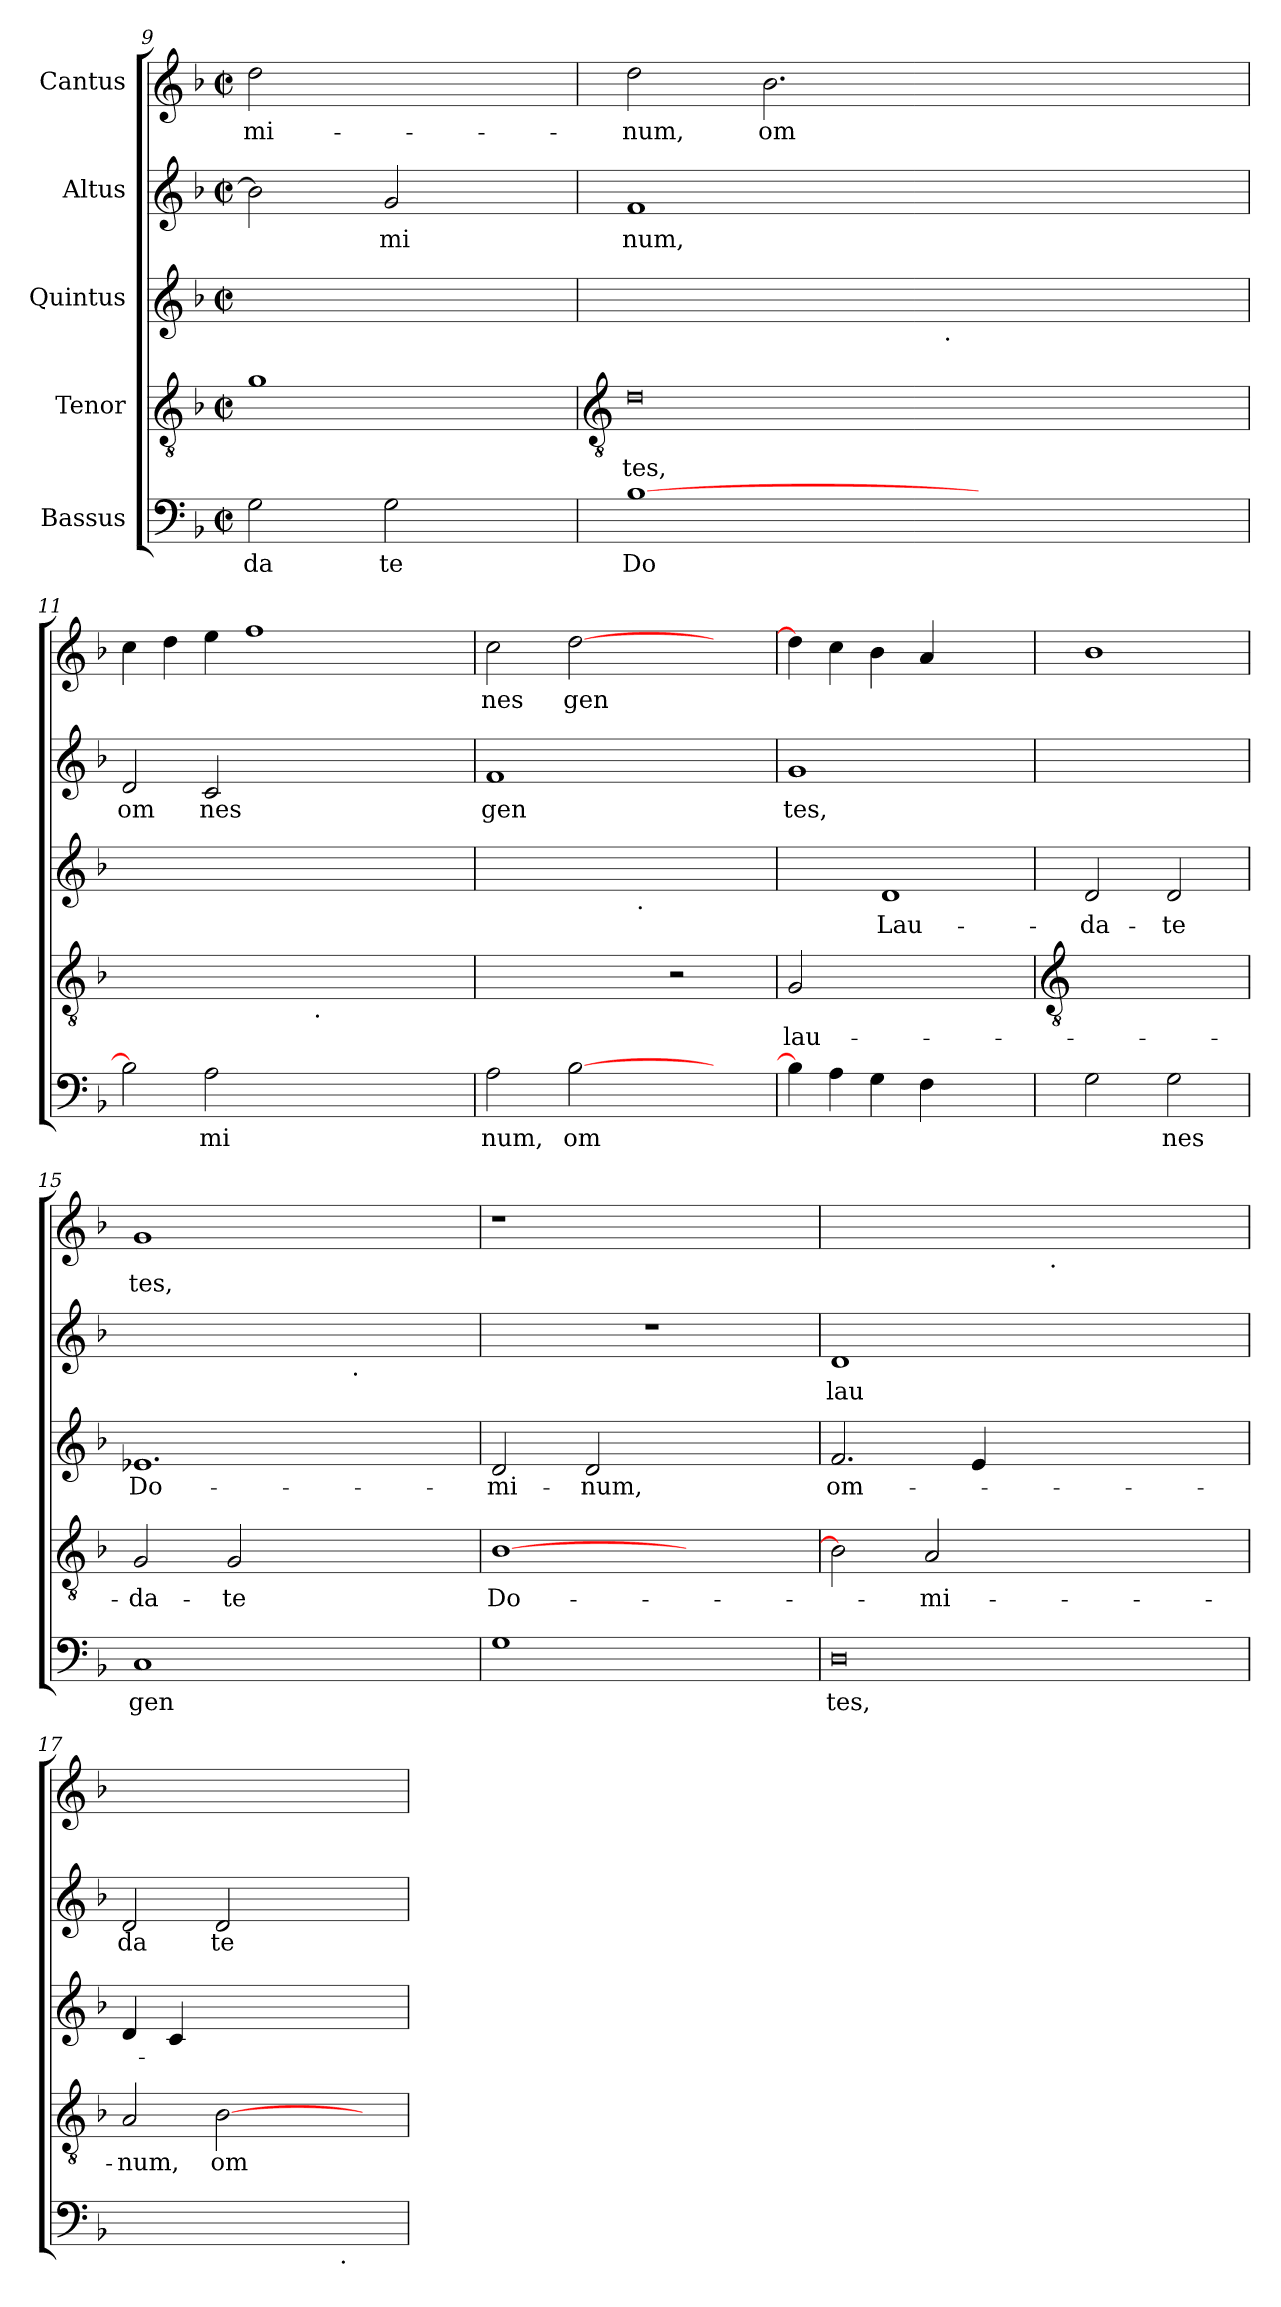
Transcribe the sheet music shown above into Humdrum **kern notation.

**kern	**text	**kern	**text	**kern	**text	**kern	**text	**kern	**text
*part5	*part5	*part4	*part4	*part3	*part3	*part2	*part2	*part1	*part1
*staff5	*staff5	*staff4	*staff4	*staff3	*staff3	*staff2	*staff2	*staff1	*staff1
*I"Bassus	*	*I"Tenor	*	*I"Quintus	*	*I"Altus	*	*I"Cantus	*
!!LO:LB:g=z
*clefF4	*	*clefGv2	*	*clefG2	*	*clefG2	*	*clefG2	*
*k[b-]	*	*k[b-]	*	*k[b-]	*	*k[b-]	*	*k[b-]	*
*F:	*	*F:	*	*F:	*	*F:	*	*F:	*
*M2/2	*	*M2/2	*	*M2/2	*	*M2/2	*	*M2/2	*
*met(c|)	*	*met(c|)	*	*met(c|)	*	*met(c|)	*	*met(c|)	*
=9A	=9A	=9A	=9A	=9A	=9A	=9A	=9A	=9A	=9A
!	!LO:LY:b	!	!	!	!	!	!	!	!LO:LY:b
2G\	-da	1g	.	4ryy	.	2b-\]	.	2dd\	-mi-
.	.	.	.	4ryy	.	.	.	.	.
!	!LO:LY:b	!	!	!	!	!	!LO:LY:b	!	!
2G\	te	.	.	64ryy	.	2g/	-mi	2ryy	.
.	.	.	.	64ryy	.	.	.	.	.
.	.	.	.	64ryy	.	.	.	.	.
.	.	.	.	4ryy	.	.	.	.	.
.	.	.	.	8ryy	.	.	.	.	.
.	.	.	.	16ryy	.	.	.	.	.
.	.	.	.	64ryy	.	.	.	.	.
!!LO:LB:g=z
=10	=10	=10	=10	=10	=10	=10	=10	=10	=10
*	*	*clefGv2	*	*	*	*	*	*	*
!	!LO:LY:b	!	!LO:LY:b	!	!	!	!LO:LY:b	!	!LO:LY:b
[1B-	Do	0d	tes,	4ryy	.	1f	num,	2dd\	-num,
.	.	.	.	4ryy	.	.	.	.	.
!	!	!	!	!	!	!	!	!	!LO:LY:b
.	.	.	.	4ryy	.	.	.	2.b-\	om
.	.	.	.	32ryy	.	.	.	.	.
.	.	.	.	32ryy	.	.	.	.	.
.	.	.	.	32ryy	.	.	.	.	.
.	.	.	.	32ryy	.	.	.	.	.
.	.	.	.	32ryy	.	.	.	.	.
.	.	.	.	32ryy	.	.	.	.	.
!	!	!	!	!LO:TX:b:t=.	!	!	!	!	!
.	.	.	.	32ryy	.	.	.	.	.
.	.	.	.	4ryy	.	.	.	.	.
1ryy	.	.	.	.	.	1ryy	.	.	.
.	.	.	.	2ryy	.	.	.	.	.
.	.	.	.	.	.	.	.	2.ryy	.
.	.	.	.	4ryy	.	.	.	.	.
.	.	.	.	32ryy	.	.	.	.	.
=11	=11	=11	=11	=11	=11	=11	=11	=11	=11
!	!	!	!	!	!	!	!LO:LY:b	!	!
2B-\]	.	4ryy	.	4ryy	.	2d/	om	4cc\	.
.	.	4ryy	.	4ryy	.	.	.	4dd\	.
!	!LO:LY:b	!	!	!	!	!	!LO:LY:b	!	!
2A\	mi	4ryy	.	4ryy	.	2c/	nes	4ee\	.
.	.	32ryy	.	32ryy	.	.	.	1ff	.
.	.	32ryy	.	4ryy	.	.	.	.	.
.	.	32ryy	.	.	.	.	.	.	.
.	.	32ryy	.	.	.	.	.	.	.
.	.	32ryy	.	.	.	.	.	.	.
.	.	32ryy	.	.	.	.	.	.	.
!	!	!LO:TX:b:t=.	!	!	!	!	!	!	!
.	.	32ryy	.	.	.	.	.	.	.
.	.	4ryy	.	.	.	.	.	.	.
2.ryy	.	.	.	.	.	2.ryy	.	.	.
.	.	.	.	2ryy	.	.	.	.	.
.	.	2ryy	.	.	.	.	.	.	.
.	.	.	.	8..ryy	.	.	.	.	.
.	.	32ryy	.	.	.	.	.	.	.
=12	=12	=12	=12	=12	=12	=12	=12	=12	=12
!	!LO:LY:b	!	!	!	!	!	!LO:LY:b	!	!LO:LY:b
2A\	num,	4ryy	.	4ryy	.	1f	gen	2cc\	nes
.	.	4ryy	.	4ryy	.	.	.	.	.
!	!LO:LY:b	!	!	!	!	!	!	!	!LO:LY:b
[2B-\	om	4ryy	.	32ryy	.	.	.	[2dd\	gen
.	.	.	.	32ryy	.	.	.	.	.
.	.	.	.	32ryy	.	.	.	.	.
.	.	.	.	32ryy	.	.	.	.	.
.	.	.	.	32ryy	.	.	.	.	.
.	.	.	.	32ryy	.	.	.	.	.
!	!	!	!	!LO:TX:b:t=.	!	!	!	!	!
.	.	.	.	32ryy	.	.	.	.	.
.	.	.	.	4ryy	.	.	.	.	.
.	.	32ryy	.	.	.	.	.	.	.
.	.	2r	.	.	.	.	.	.	.
.	.	.	.	4ryy	.	.	.	.	.
4ryy	.	.	.	.	.	4ryy	.	4ryy	.
.	.	.	.	16ryy	.	.	.	.	.
32ryy	.	.	.	.	.	32ryy	.	32ryy	.
=13	=13	=13	=13	=13	=13	=13	=13	=13	=13
!	!	!	!LO:LY:b	!	!	!	!LO:LY:b	!	!
4B-\]	.	2G/	lau-	4ryy	.	1g	tes,	4dd\]	.
4A\	.	.	.	4ryy	.	.	.	4cc\	.
4G\	.	1ryy	.	32ryy	.	.	.	4b-\	.
!	!	!	!	!	!LO:LY:b	!	!	!	!
.	.	.	.	1d	Lau-	.	.	.	.
4F\	.	.	.	.	.	.	.	4a/	.
2ryy	.	.	.	.	.	2ryy	.	2ryy	.
32ryy	.	32ryy	.	.	.	32ryy	.	32ryy	.
!!LO:LB:g=z
=14	=14	=14	=14	=14	=14	=14	=14	=14	=14
*	*	*clefGv2	*	*	*	*	*	*	*
!	!	!	!	!	!LO:LY:b	!	!	!	!
2G\	.	4ryy	.	2d/	-da-	4ryy	.	1b-	.
.	.	4ryy	.	.	.	4ryy	.	.	.
!	!LO:LY:b	!	!	!	!LO:LY:b	!	!	!	!
2G\	nes	4ryy	.	2d/	-te	4ryy	.	.	.
.	.	4ryy	.	.	.	4ryy	.	.	.
=15	=15	=15	=15	=15	=15	=15	=15	=15	=15
!	!LO:LY:b	!	!LO:LY:b	!	!LO:LY:b	!	!	!	!LO:LY:b
1C	gen	2G/	-da-	1.e-X	Do-	4ryy	.	1g	tes,
.	.	.	.	.	.	4ryy	.	.	.
!	!	!	!LO:LY:b	!	!	!	!	!	!
.	.	2G/	-te	.	.	4ryy	.	.	.
.	.	.	.	.	.	32ryy	.	.	.
.	.	.	.	.	.	32ryy	.	.	.
.	.	.	.	.	.	32ryy	.	.	.
.	.	.	.	.	.	32ryy	.	.	.
.	.	.	.	.	.	32ryy	.	.	.
.	.	.	.	.	.	32ryy	.	.	.
!	!	!	!	!	!	!LO:TX:b:t=.	!	!	!
.	.	.	.	.	.	32ryy	.	.	.
.	.	.	.	.	.	4ryy	.	.	.
2ryy	.	2ryy	.	.	.	.	.	2ryy	.
.	.	.	.	.	.	4ryy	.	.	.
.	.	.	.	.	.	32ryy	.	.	.
=15A	=15A	=15A	=15A	=15A	=15A	=15A	=15A	=15A	=15A
!	!	!	!LO:LY:b	!	!LO:LY:b	!	!	!	!
1G	.	[1B-	Do-	2d/	-mi-	4ryy	.	1r	.
.	.	.	.	.	.	4ryy	.	.	.
!	!	!	!	!	!LO:LY:b	!	!	!	!
.	.	.	.	2d/	-num,	4ryy	.	.	.
.	.	.	.	.	.	32ryy	.	.	.
.	.	.	.	.	.	1r	.	.	.
2ryy	.	2ryy	.	2ryy	.	.	.	2ryy	.
4ryy	.	4ryy	.	4ryy	.	.	.	4ryy	.
32ryy	.	32ryy	.	32ryy	.	.	.	32ryy	.
=16A	=16A	=16A	=16A	=16A	=16A	=16A	=16A	=16A	=16A
!	!LO:LY:b	!	!	!	!LO:LY:b	!	!LO:LY:b	!	!
0D	tes,	2B-\]	.	2.f/	om-	1d	lau	4ryy	.
.	.	.	.	.	.	.	.	4ryy	.
!	!	!	!LO:LY:b	!	!	!	!	!	!
.	.	2A/	-mi-	.	.	.	.	4ryy	.
.	.	.	.	4e/	.	.	.	32ryy	.
.	.	.	.	.	.	.	.	32ryy	.
.	.	.	.	.	.	.	.	32ryy	.
.	.	.	.	.	.	.	.	32ryy	.
.	.	.	.	.	.	.	.	32ryy	.
.	.	.	.	.	.	.	.	32ryy	.
!	!	!	!	!	!	!	!	!LO:TX:b:t=.	!
.	.	.	.	.	.	.	.	32ryy	.
.	.	.	.	.	.	.	.	4ryy	.
.	.	1ryy	.	1ryy	.	1ryy	.	.	.
.	.	.	.	.	.	.	.	2ryy	.
.	.	.	.	.	.	.	.	4ryy	.
.	.	.	.	.	.	.	.	32ryy	.
!!LO:LB:g=z
=17A	=17A	=17A	=17A	=17A	=17A	=17A	=17A	=17A	=17A
!	!	!	!LO:LY:b	!	!	!	!LO:LY:b	!	!
4ryy	.	2A/	-num,	4d/	.	2d/	da	4ryy	.
4ryy	.	.	.	4c/	.	.	.	4ryy	.
!	!	!	!LO:LY:b	!	!	!	!LO:LY:b	!	!
4ryy	.	[2B-\	om-	2ryy	.	2d/	te	4ryy	.
32ryy	.	.	.	.	.	.	.	32ryy	.
32ryy	.	.	.	.	.	.	.	4..ryy	.
32ryy	.	.	.	.	.	.	.	.	.
32ryy	.	.	.	.	.	.	.	.	.
32ryy	.	.	.	.	.	.	.	.	.
32ryy	.	.	.	.	.	.	.	.	.
!LO:TX:b:t=.	!	!	!	!	!	!	!	!	!
32ryy	.	.	.	.	.	.	.	.	.
4ryy	.	.	.	.	.	.	.	.	.
.	.	8..ryy	.	8..ryy	.	8..ryy	.	.	.
=	=	=	=	=	=	=	=	=	=
*-	*-	*-	*-	*-	*-	*-	*-	*-	*-
